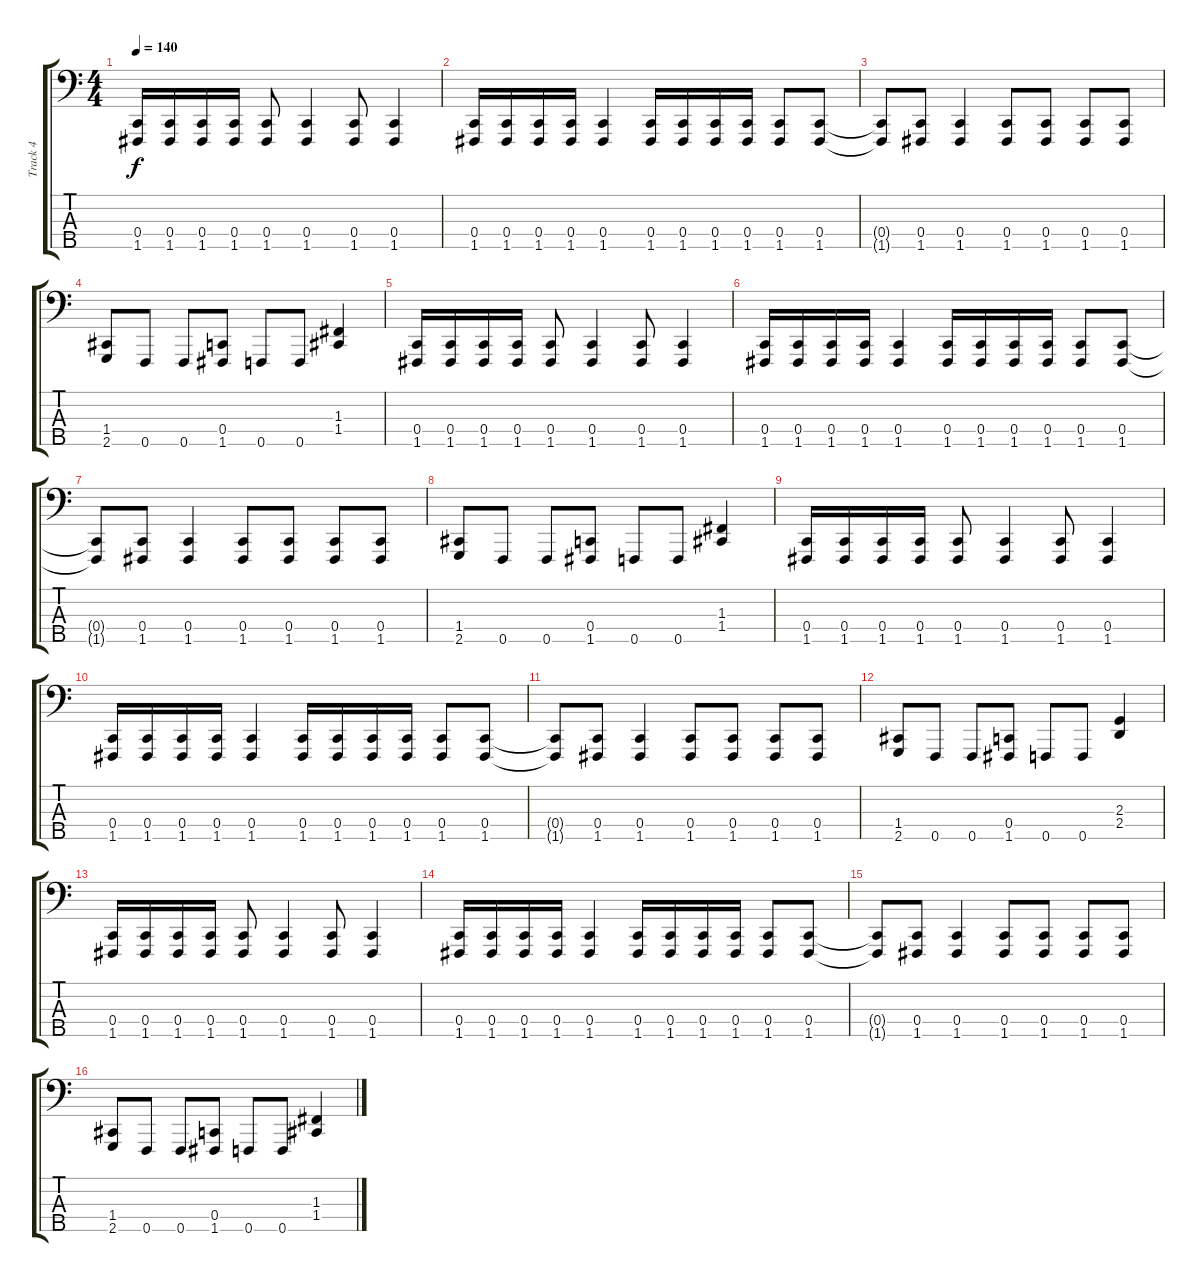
\track ("Track 4" "Track 4") {instrument electricbasspick}
\staff {score tabs}
\tuning (Eb2 Bb1 F1 C1 F0) {hide}
\ts (4 4)
\tempo 140
\clef f4
\ks c
(0.4 1.5).16{dy f} (0.4 1.5).16 (0.4 1.5).16 (0.4 1.5).16 (0.4 1.5).8 (0.4 1.5).4 (0.4 1.5).8 (0.4 1.5).4 |
(0.4 1.5).16 (0.4 1.5).16 (0.4 1.5).16 (0.4 1.5).16 (0.4 1.5).4 (0.4 1.5).16 (0.4 1.5).16 (0.4 1.5).16 (0.4 1.5).16 (0.4 1.5).8 (0.4 1.5).8 |
(0.4{t} 1.5{t}).8 (0.4 1.5).8 (0.4 1.5).4 (0.4 1.5).8 (0.4 1.5).8 (0.4 1.5).8 (0.4 1.5).8 |
(1.4 2.5).8 0.5.8 0.5.8 (0.4 1.5).8 0.5.8 0.5.8 (1.3 1.4).4 |
(0.4 1.5).16 (0.4 1.5).16 (0.4 1.5).16 (0.4 1.5).16 (0.4 1.5).8 (0.4 1.5).4 (0.4 1.5).8 (0.4 1.5).4 |
(0.4 1.5).16 (0.4 1.5).16 (0.4 1.5).16 (0.4 1.5).16 (0.4 1.5).4 (0.4 1.5).16 (0.4 1.5).16 (0.4 1.5).16 (0.4 1.5).16 (0.4 1.5).8 (0.4 1.5).8 |
(0.4{t} 1.5{t}).8 (0.4 1.5).8 (0.4 1.5).4 (0.4 1.5).8 (0.4 1.5).8 (0.4 1.5).8 (0.4 1.5).8 |
(1.4 2.5).8 0.5.8 0.5.8 (0.4 1.5).8 0.5.8 0.5.8 (1.3 1.4).4 |
(0.4 1.5).16 (0.4 1.5).16 (0.4 1.5).16 (0.4 1.5).16 (0.4 1.5).8 (0.4 1.5).4 (0.4 1.5).8 (0.4 1.5).4 |
(0.4 1.5).16 (0.4 1.5).16 (0.4 1.5).16 (0.4 1.5).16 (0.4 1.5).4 (0.4 1.5).16 (0.4 1.5).16 (0.4 1.5).16 (0.4 1.5).16 (0.4 1.5).8 (0.4 1.5).8 |
(0.4{t} 1.5{t}).8 (0.4 1.5).8 (0.4 1.5).4 (0.4 1.5).8 (0.4 1.5).8 (0.4 1.5).8 (0.4 1.5).8 |
(1.4 2.5).8 0.5.8 0.5.8 (0.4 1.5).8 0.5.8 0.5.8 (2.3 2.4).4 |
(0.4 1.5).16 (0.4 1.5).16 (0.4 1.5).16 (0.4 1.5).16 (0.4 1.5).8 (0.4 1.5).4 (0.4 1.5).8 (0.4 1.5).4 |
(0.4 1.5).16 (0.4 1.5).16 (0.4 1.5).16 (0.4 1.5).16 (0.4 1.5).4 (0.4 1.5).16 (0.4 1.5).16 (0.4 1.5).16 (0.4 1.5).16 (0.4 1.5).8 (0.4 1.5).8 |
(0.4{t} 1.5{t}).8 (0.4 1.5).8 (0.4 1.5).4 (0.4 1.5).8 (0.4 1.5).8 (0.4 1.5).8 (0.4 1.5).8 |
(1.4 2.5).8 0.5.8 0.5.8 (0.4 1.5).8 0.5.8 0.5.8 (1.3 1.4).4
